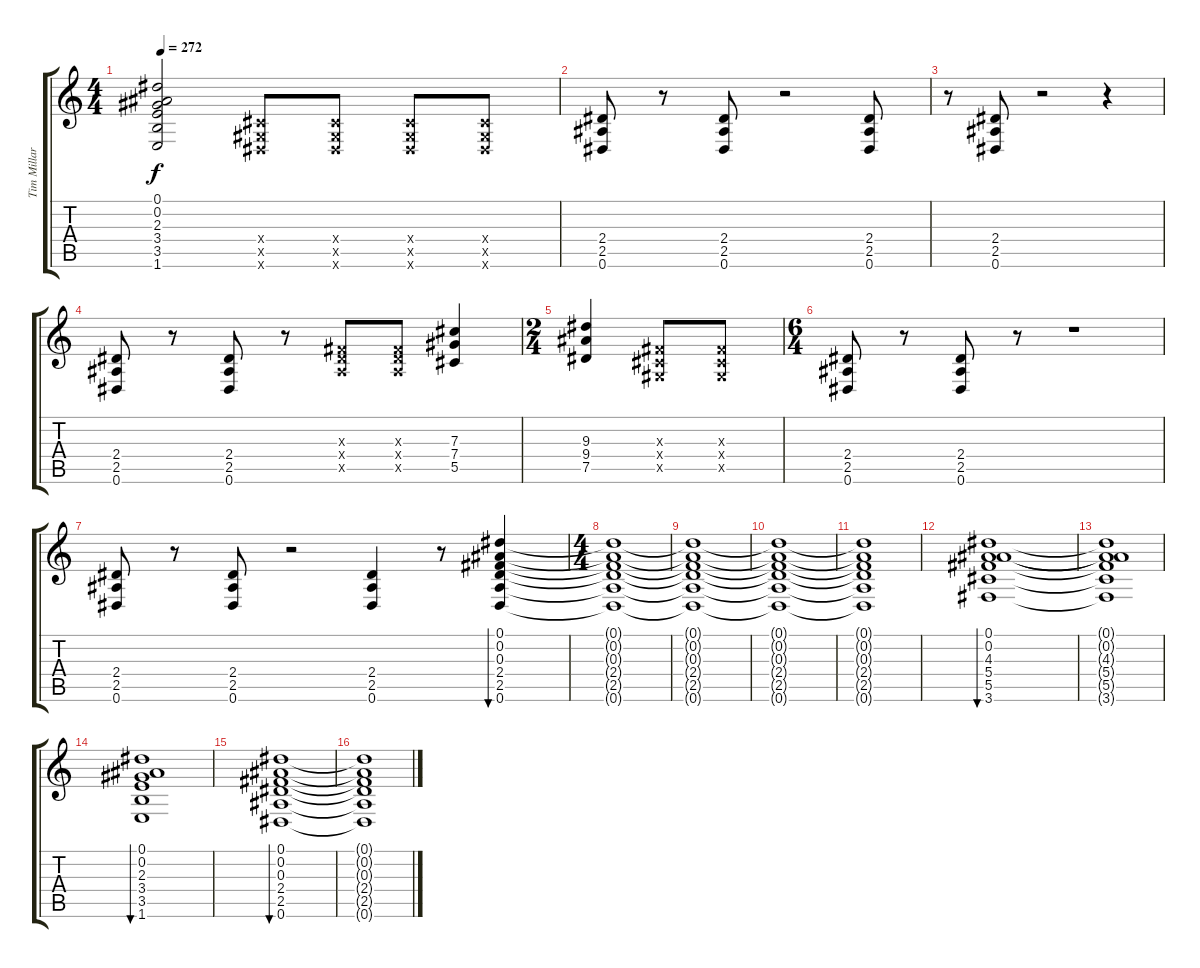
\track ("Tim Millar" "Tim Millar") {instrument distortionguitar}
\staff {score tabs}
\tuning (Eb4 Bb3 Gb3 Db3 Ab2 Eb2) {hide}
\ts (4 4)
\tempo 272
\clef g2
\ks c
(0.1{t} 0.2{t} 2.3{t} 3.4{t} 3.5{t} 1.6{t}).2{dy f} (0.4{x} 0.5{x} 0.6{x}).8 (0.4{x} 0.5{x} 0.6{x}).8 (0.4{x} 0.5{x} 0.6{x}).8 (0.4{x} 0.5{x} 0.6{x}).8 |
(2.4 2.5 0.6).8 r.8 (2.4 2.5 0.6).8 r.2 (2.4 2.5 0.6).8 |
r.8 (2.4 2.5 0.6).8 r.2 r.4 |
(2.4 2.5 0.6).8 r.8 (2.4 2.5 0.6).8 r.8 (0.3{x} 2.4{x} 2.5{x}).8 (0.3{x} 2.4{x} 2.5{x}).8 (7.3 7.4 5.5).4 |
\ts (2 4)
(9.3 9.4 7.5).4 (0.3{x} 0.4{x} 0.5{x}).8 (0.3{x} 0.4{x} 0.5{x}).8 |
\ts (6 4)
(2.4 2.5 0.6).8 r.8 (2.4 2.5 0.6).8 r.8 r.1 |
(2.4 2.5 0.6).8 r.8 (2.4 2.5 0.6).8 r.2 (2.4 2.5 0.6).4 r.8 (0.1 0.2 0.3 2.4 2.5 0.6).4{bu 480} |
\ts (4 4)
(0.1{t} 0.2{t} 0.3{t} 2.4{t} 2.5{t} 0.6{t}).1 |
(0.1{t} 0.2{t} 0.3{t} 2.4{t} 2.5{t} 0.6{t}).1 |
(0.1{t} 0.2{t} 0.3{t} 2.4{t} 2.5{t} 0.6{t}).1 |
(0.1{t} 0.2{t} 0.3{t} 2.4{t} 2.5{t} 0.6{t}).1 |
(0.1 0.2 4.3 5.4 5.5 3.6).1{bu 480} |
(0.1{t} 0.2{t} 4.3{t} 5.4{t} 5.5{t} 3.6{t}).1 |
(0.1 0.2 2.3 3.4 3.5 1.6).1{bu 480} |
(0.1 0.2 0.3 2.4 2.5 0.6).1{bu 480} |
(0.1{t} 0.2{t} 0.3{t} 2.4{t} 2.5{t} 0.6{t}).1
